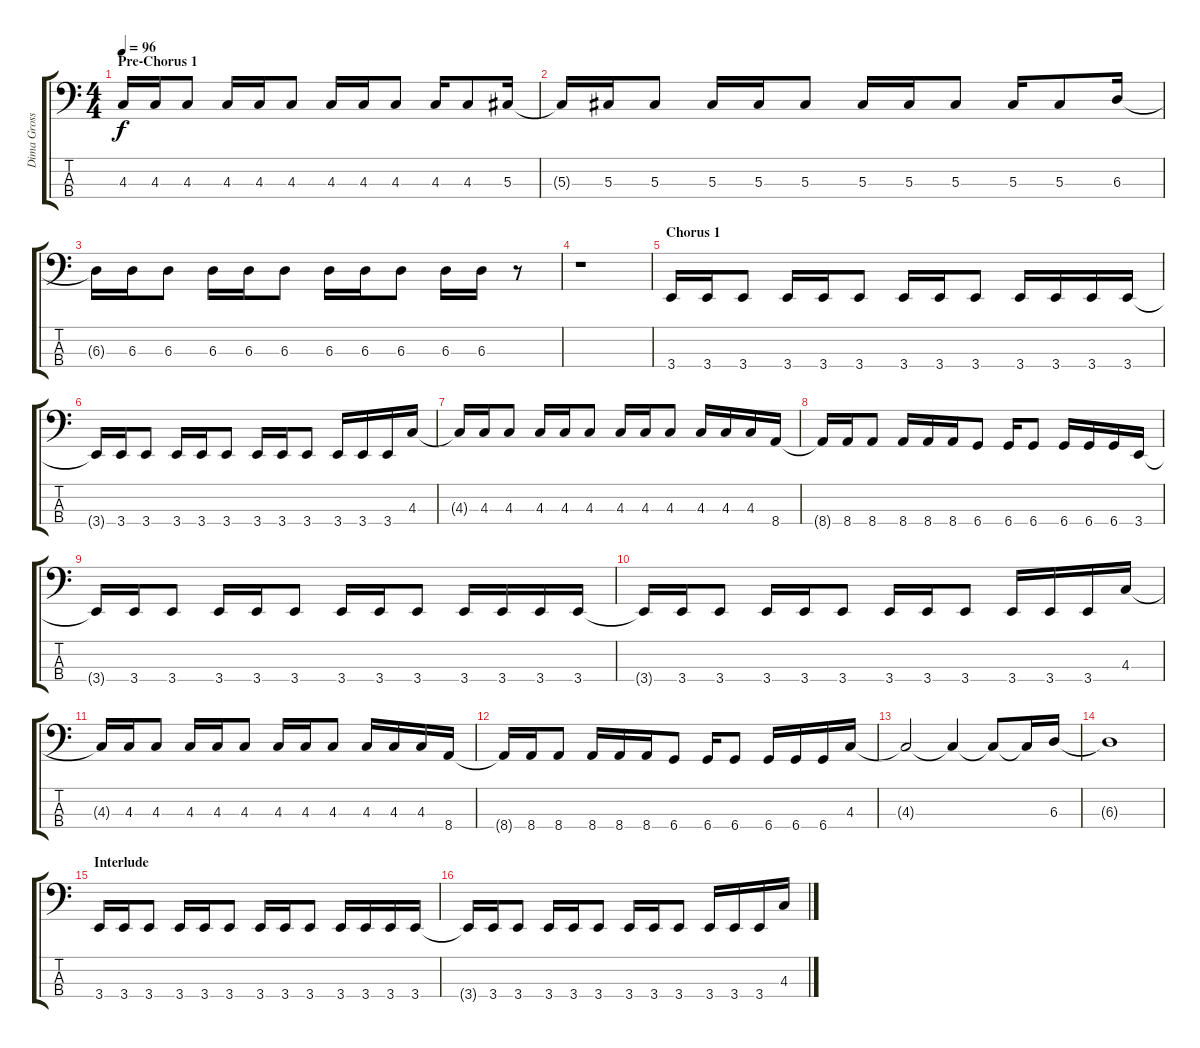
\track ("Dima Grossman" "Dima Gross") {instrument electricbassfinger}
\staff {score tabs}
\tuning (Gb2 Db2 Ab1 Db1) {hide}
\ts (4 4)
\section ("" "Pre-Chorus 1")
\tempo 96
\clef f4
\ks c
4.3.16{dy f} 4.3.16 4.3.8 4.3.16 4.3.16 4.3.8 4.3.16 4.3.16 4.3.8 4.3.16 4.3.8 5.3.16 |
5.3{t}.16 5.3.16 5.3.8 5.3.16 5.3.16 5.3.8 5.3.16 5.3.16 5.3.8 5.3.16 5.3.8 6.3.16 |
6.3{t}.16 6.3.16 6.3.8 6.3.16 6.3.16 6.3.8 6.3.16 6.3.16 6.3.8 6.3.16 6.3.16 r.8 |
r.1 |
\section ("" "Chorus 1")
3.4.16 3.4.16 3.4.8 3.4.16 3.4.16 3.4.8 3.4.16 3.4.16 3.4.8 3.4.16 3.4.16 3.4.16 3.4.16 |
3.4{t}.16 3.4.16 3.4.8 3.4.16 3.4.16 3.4.8 3.4.16 3.4.16 3.4.8 3.4.16 3.4.16 3.4.16 4.3.16 |
4.3{t}.16 4.3.16 4.3.8 4.3.16 4.3.16 4.3.8 4.3.16 4.3.16 4.3.8 4.3.16 4.3.16 4.3.16 8.4.16 |
8.4{t}.16 8.4.16 8.4.8 8.4.16 8.4.16 8.4.16 6.4.8 6.4.16 6.4.8 6.4.16 6.4.16 6.4.16 3.4.16 |
3.4{t}.16 3.4.16 3.4.8 3.4.16 3.4.16 3.4.8 3.4.16 3.4.16 3.4.8 3.4.16 3.4.16 3.4.16 3.4.16 |
3.4{t}.16 3.4.16 3.4.8 3.4.16 3.4.16 3.4.8 3.4.16 3.4.16 3.4.8 3.4.16 3.4.16 3.4.16 4.3.16 |
4.3{t}.16 4.3.16 4.3.8 4.3.16 4.3.16 4.3.8 4.3.16 4.3.16 4.3.8 4.3.16 4.3.16 4.3.16 8.4.16 |
8.4{t}.16 8.4.16 8.4.8 8.4.16 8.4.16 8.4.16 6.4.8 6.4.16 6.4.8 6.4.16 6.4.16 6.4.16 4.3.16 |
4.3{t}.2 4.3{t}.4 4.3{t}.8 4.3{t}.16 6.3.16 |
6.3{t}.1 |
\section ("" "Interlude")
3.4.16 3.4.16 3.4.8 3.4.16 3.4.16 3.4.8 3.4.16 3.4.16 3.4.8 3.4.16 3.4.16 3.4.16 3.4.16 |
3.4{t}.16 3.4.16 3.4.8 3.4.16 3.4.16 3.4.8 3.4.16 3.4.16 3.4.8 3.4.16 3.4.16 3.4.16 4.3.16
